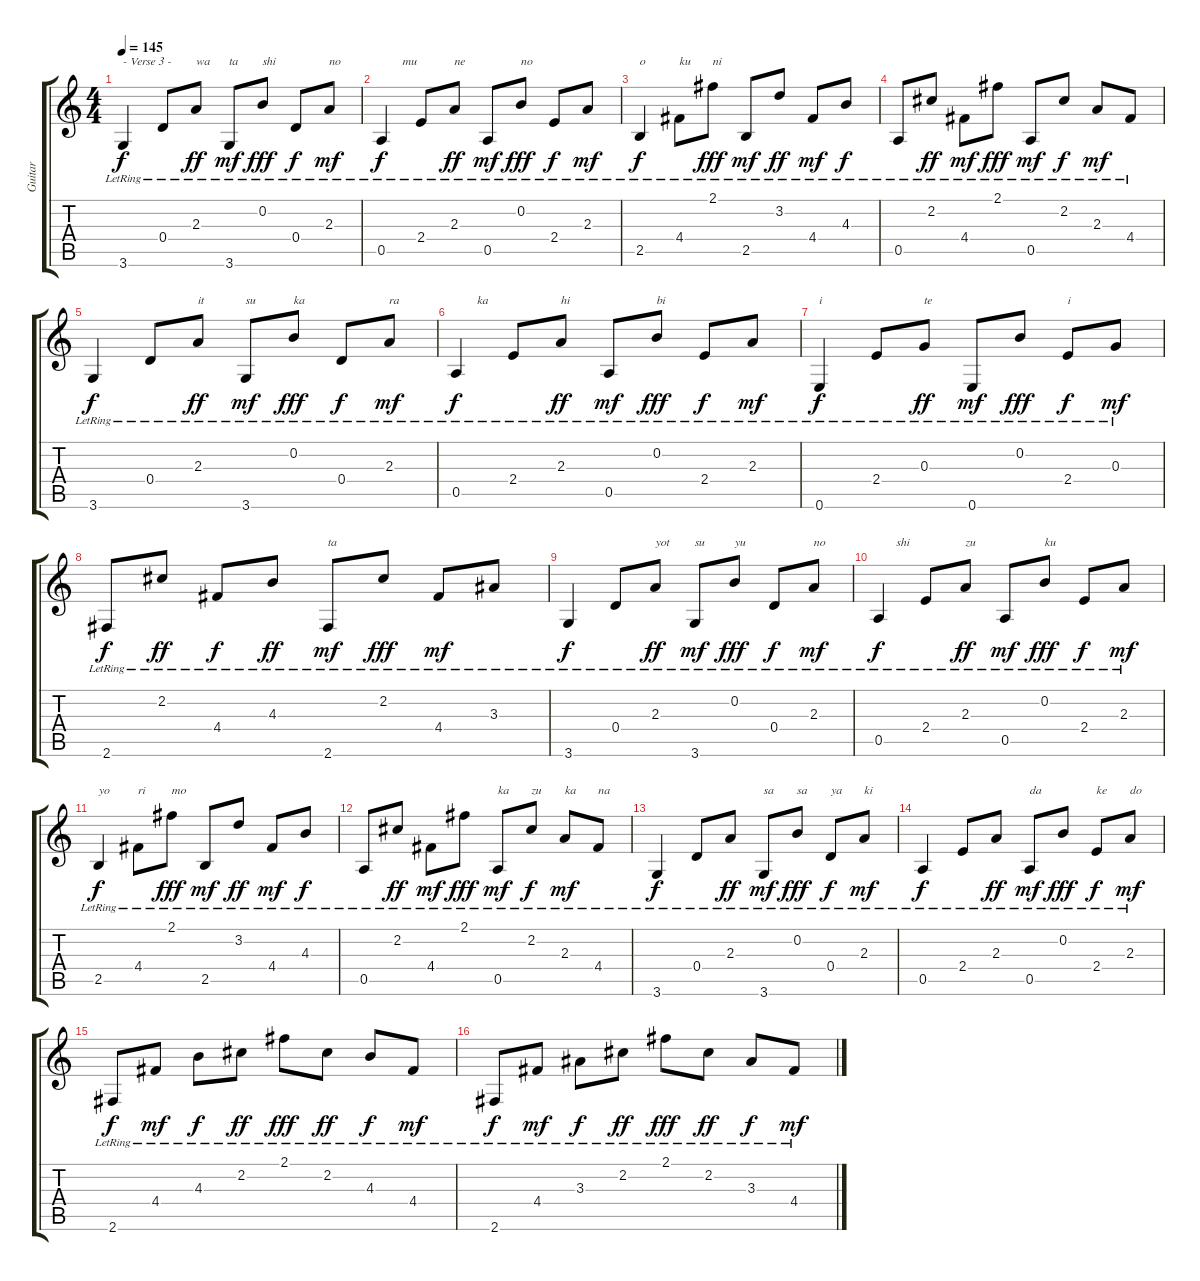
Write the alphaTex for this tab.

\track ("Guitar" "Guitar") {instrument acousticguitarsteel}
\staff {score tabs}
\tuning (E4 B3 G3 D3 A2 E2) {hide}
\ts (4 4)
\tempo 145
\clef g2
\ks c
3.6{lr}.4{txt "- Verse 3 -" dy f} 0.4{lr}.8 2.3{lr}.8{txt "wa" dy ff} 3.6{lr}.8{txt "ta" dy mf} 0.2{lr}.8{txt "shi" dy fff} 0.4{lr}.8{dy f} 2.3{lr}.8{txt "no" dy mf} |
0.5{lr}.4{txt "       mu" dy f} 2.4{lr}.8 2.3{lr}.8{txt "ne" dy ff} 0.5{lr}.8{dy mf} 0.2{lr}.8{txt "no" dy fff} 2.4{lr}.8{dy f} 2.3{lr}.8{dy mf} |
2.5{lr}.4{txt "o" dy f} 4.4{lr}.8{txt "ku"} 2.1{lr}.8{txt "ni" dy fff} 2.5{lr}.8{dy mf} 3.2{lr}.8{dy ff} 4.4{lr}.8{dy mf} 4.3{lr}.8{dy f} |
0.5{lr}.8 2.2{lr}.8{dy ff} 4.4{lr}.8{dy mf} 2.1{lr}.8{dy fff} 0.5{lr}.8{dy mf} 2.2{lr}.8{dy f} 2.3{lr}.8{dy mf} 4.4{lr}.8 |
3.6{lr}.4{dy f} 0.4{lr}.8 2.3{lr}.8{txt "it" dy ff} 3.6{lr}.8{txt "su" dy mf} 0.2{lr}.8{txt "ka" dy fff} 0.4{lr}.8{dy f} 2.3{lr}.8{txt "ra" dy mf} |
0.5{lr}.4{txt "       ka" dy f} 2.4{lr}.8 2.3{lr}.8{txt "hi" dy ff} 0.5{lr}.8{dy mf} 0.2{lr}.8{txt "bi" dy fff} 2.4{lr}.8{dy f} 2.3{lr}.8{dy mf} |
0.6{lr}.4{txt "i" dy f} 2.4{lr}.8 0.3{lr}.8{txt "te" dy ff} 0.6{lr}.8{dy mf} 0.2{lr}.8{dy fff} 2.4{lr}.8{txt "i" dy f} 0.3{lr}.8{dy mf} |
2.6{lr}.8{dy f} 2.2{lr}.8{dy ff} 4.4{lr}.8{dy f} 4.3{lr}.8{dy ff} 2.6{lr}.8{txt "ta" dy mf} 2.2{lr}.8{dy fff} 4.4{lr}.8{dy mf} 3.3{lr}.8 |
3.6{lr}.4{dy f} 0.4{lr}.8 2.3{lr}.8{txt "yot" dy ff} 3.6{lr}.8{txt "su" dy mf} 0.2{lr}.8{txt "yu" dy fff} 0.4{lr}.8{dy f} 2.3{lr}.8{txt "no" dy mf} |
0.5{lr}.4{txt "      shi" dy f} 2.4{lr}.8 2.3{lr}.8{txt "zu" dy ff} 0.5{lr}.8{dy mf} 0.2{lr}.8{txt "ku" dy fff} 2.4{lr}.8{dy f} 2.3{lr}.8{dy mf} |
2.5{lr}.4{txt "yo" dy f} 4.4{lr}.8{txt "ri"} 2.1{lr}.8{txt "mo" dy fff} 2.5{lr}.8{dy mf} 3.2{lr}.8{dy ff} 4.4{lr}.8{dy mf} 4.3{lr}.8{dy f} |
0.5{lr}.8 2.2{lr}.8{dy ff} 4.4{lr}.8{dy mf} 2.1{lr}.8{dy fff} 0.5{lr}.8{txt "ka" dy mf} 2.2{lr}.8{txt "zu" dy f} 2.3{lr}.8{txt "ka" dy mf} 4.4{lr}.8{txt "na"} |
3.6{lr}.4{dy f} 0.4{lr}.8 2.3{lr}.8{dy ff} 3.6{lr}.8{txt "sa" dy mf} 0.2{lr}.8{txt "sa" dy fff} 0.4{lr}.8{txt "ya" dy f} 2.3{lr}.8{txt "ki" dy mf} |
0.5{lr}.4{dy f} 2.4{lr}.8 2.3{lr}.8{dy ff} 0.5{lr}.8{txt "da" dy mf} 0.2{lr}.8{dy fff} 2.4{lr}.8{txt "ke" dy f} 2.3{lr}.8{txt "do" dy mf} |
2.6{lr}.8{dy f} 4.4{lr}.8{dy mf} 4.3{lr}.8{dy f} 2.2{lr}.8{dy ff} 2.1{lr}.8{dy fff} 2.2{lr}.8{dy ff} 4.3{lr}.8{dy f} 4.4{lr}.8{dy mf} |
2.6{lr}.8{dy f} 4.4{lr}.8{dy mf} 3.3{lr}.8{dy f} 2.2{lr}.8{dy ff} 2.1{lr}.8{dy fff} 2.2{lr}.8{dy ff} 3.3{lr}.8{dy f} 4.4{lr}.8{dy mf}
